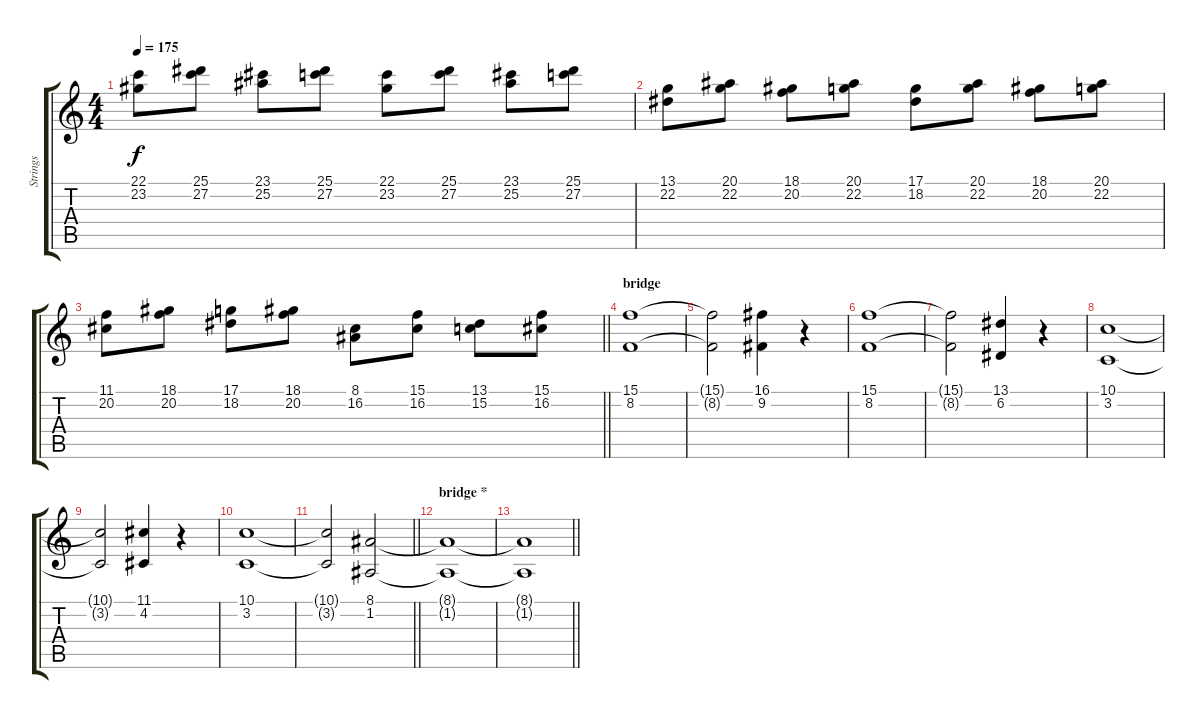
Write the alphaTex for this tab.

\track ("Strings" "Strings") {instrument stringensemble1}
\staff {score tabs}
\tuning (D4 A3 F3 C3 G2 C2) {hide}
\ts (4 4)
\tempo 175
\clef g2
\ks c
(22.1 23.2).8{dy f} (25.1 27.2).8 (23.1 25.2).8 (25.1 27.2).8 (22.1 23.2).8 (25.1 27.2).8 (23.1 25.2).8 (25.1 27.2).8 |
(13.1 22.2).8 (20.1 22.2).8 (18.1 20.2).8 (20.1 22.2).8 (17.1 18.2).8 (20.1 22.2).8 (18.1 20.2).8 (20.1 22.2).8 |
\barLineRight lightlight
(11.1 20.2).8 (18.1 20.2).8 (17.1 18.2).8 (18.1 20.2).8 (8.1 16.2).8 (15.1 16.2).8 (13.1 15.2).8 (15.1 16.2).8 |
\section ("" "bridge")
(15.1 8.2).1{volume 7 instrument choiraahs} |
(15.1{t} 8.2{t}).2 (16.1 9.2).4 r.4 |
(15.1 8.2).1 |
(15.1{t} 8.2{t}).2 (13.1 6.2).4 r.4 |
(10.1 3.2).1 |
(10.1{t} 3.2{t}).2 (11.1 4.2).4 r.4 |
(10.1 3.2).1 |
\barLineRight lightlight
(10.1{t} 3.2{t}).2 (8.1 1.2).2 |
\section ("" "bridge *")
(8.1{t} 1.2{t}).1 |
\barLineRight lightlight
(8.1{t} 1.2{t}).1
